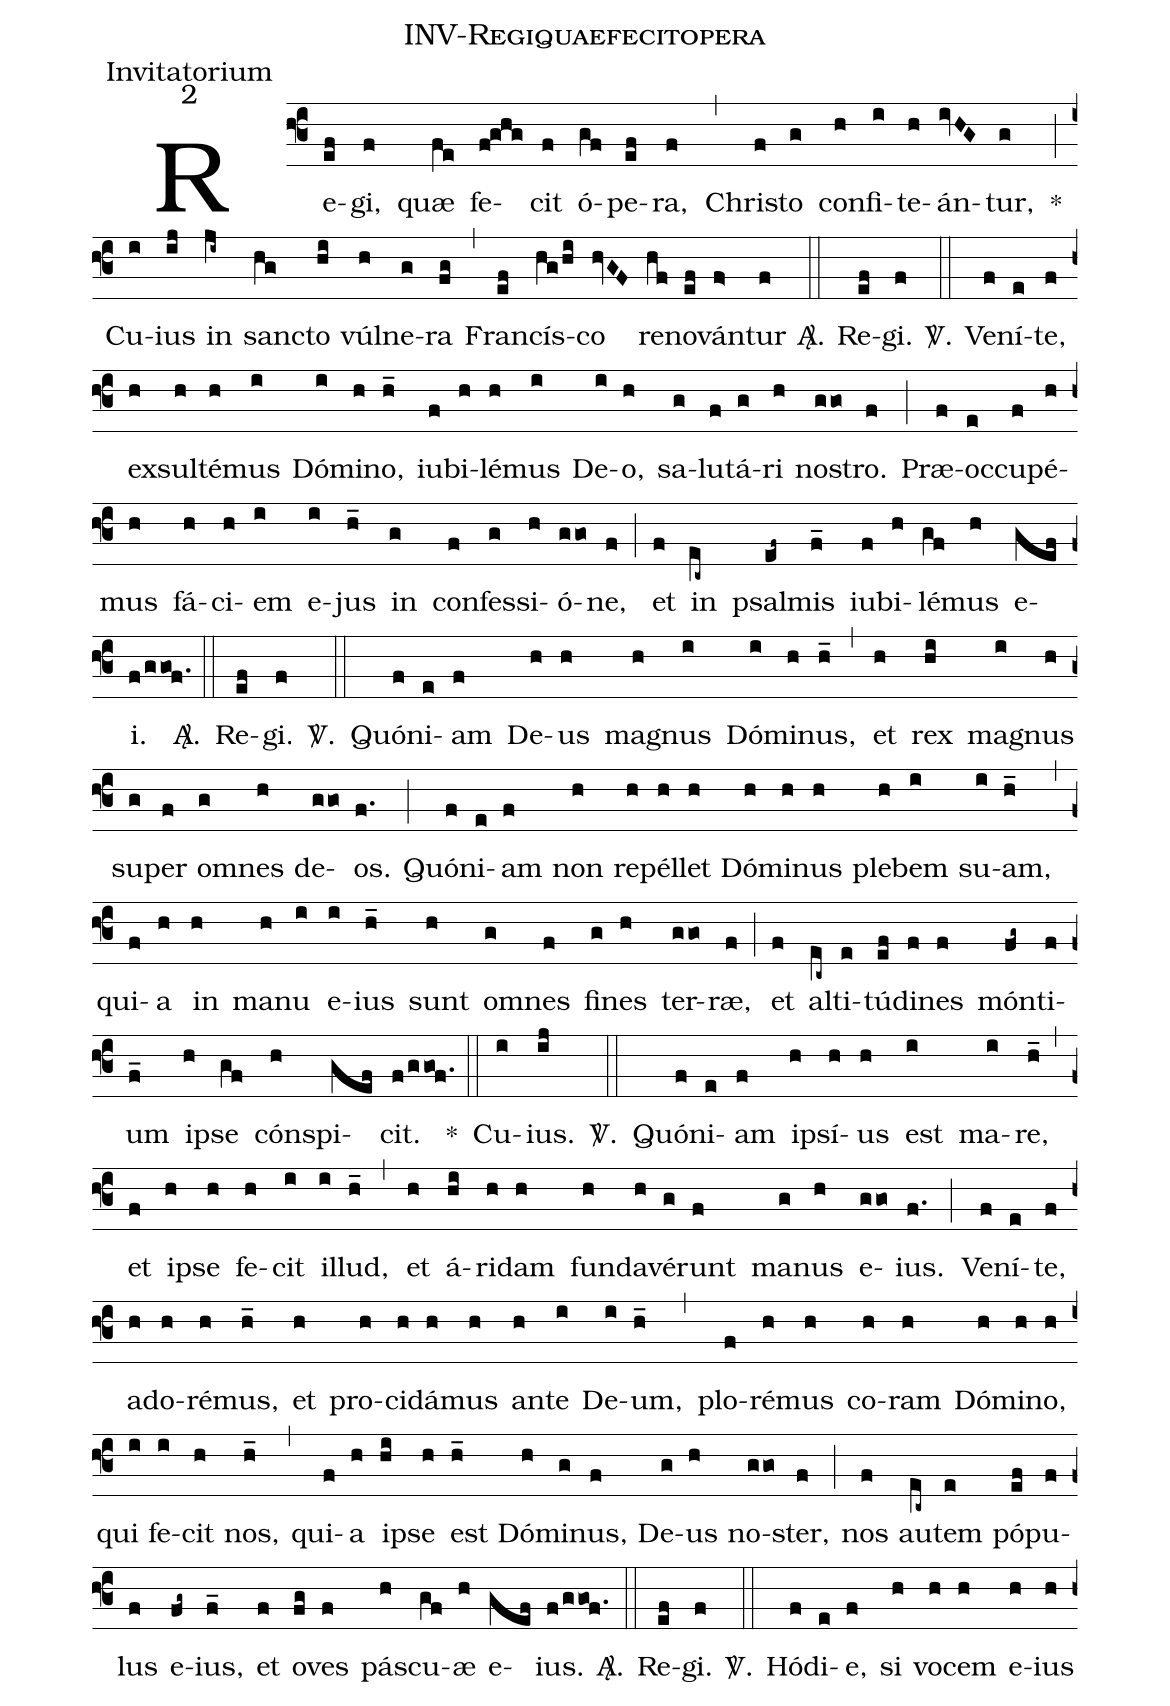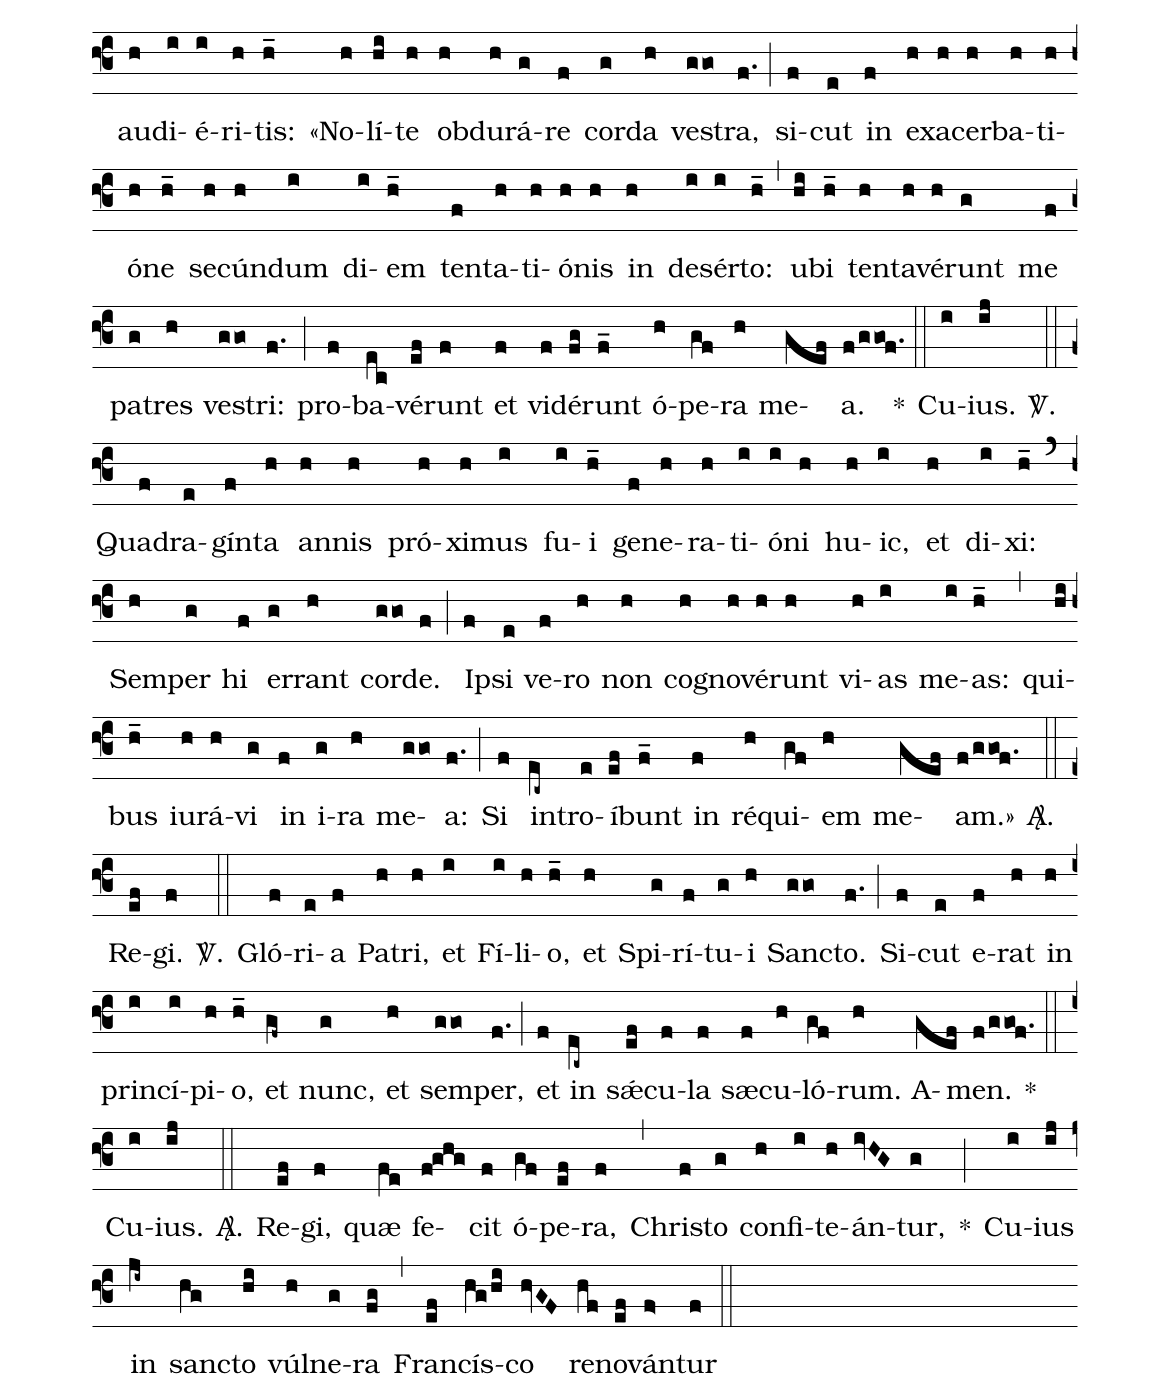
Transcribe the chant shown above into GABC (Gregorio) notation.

name:  INV-Regiquaefecitopera;
office-part: Invitatorium;
mode: 2;
%%
(f3)
Re(ef)gi,(f) quæ(fe) fe(f!ghg)cit(f) ó(gf)pe(ef)ra,(f) (,) Chri(f)sto(g) con(h)fi(i)te(h)án(ivHG)tur,(g) *(;)
Cu(i)ius(ij) in(ji~) san(hg)cto(hi) vúl(h)ne(g)ra(fg) (,) Fran(ef)cís(hg/hi)co(hvGF) re(hf)no(ef)ván(f>)tur(f) <sp>A/</sp>.(::)

Re(ef)gi.(f) <sp>V/</sp>.(::)

Ve(f)ní(e)te,(f) ex(h)sul(h)té(h)mus(i) Dó(i)mi(h)no,(h_)
iu(f)bi(h)lé(h)mus(i) De(i)o,(h) sa(g)lu(f)tá(g)ri(h) no(ggo)stro.(f) (;)
Præ(f)oc(e)cu(f)pé(h)mus(h) fá(h)ci(h)em(i) e(i)jus(h_)
in(g) con(f)fes(g)si(h)ó(ggo)ne,(f) (;)
et(f) in(ec~) psal(ef~)mis(f_) iu(f)bi(h)lé(gf)mus(h) e(gef)i.(f/ggof.) <sp>A/</sp>.(::)

Re(ef)gi.(f) <sp>V/</sp>.(::)

Quó(f)ni(e)am(f) De(h)us(h) ma(h)gnus(i) Dó(i)mi(h)nus,(h_) (,)
et(h) rex(hi) ma(i)gnus(h) su(g)per(f) om(g)nes(h) de(ggo)os.(f.) (;)
Quó(f)ni(e)am(f) non(h) re(h)pél(h)let(h) Dó(h)mi(h)nus(h) ple(h)bem(i) su(i)am,(h_) (,)
qui(f)a(h) in(h) ma(h)nu(i) e(i)ius(h_)
sunt(h) om(g)nes(f) fi(g)nes(h) ter(ggo)ræ,(f) (;)
et(f) al(ec~)ti(e)tú(ef)di(f)nes(f) món(fg~)ti(f)um(f_)
i(h)pse(gf) cón(h)spi(gef)cit.(f/ggof.) *(::)

Cu(i)ius.(ij)  <sp>V/</sp>.(::)

Quó(f)ni(e)am(f) i(h)psí(h)us(h) est(i) ma(i)re,(h_) (,)
et(f) i(h)pse(h) fe(h)cit(i) il(i)lud,(h_) (,)
et(h) á(hi)ri(h)dam(h) fun(h)da(h)vé(g)runt(f) ma(g)nus(h) e(ggo)ius.(f.) (;)
Ve(f)ní(e)te,(f) a(h)do(h)ré(h)mus,(h_) et(h) pro(h)ci(h)dá(h)mus(h) an(h)te(i) De(i)um,(h_) (,)
plo(f)ré(h)mus(h) co(h)ram(h) Dó(h)mi(h)no,(h) qui(i) fe(i)cit(h) nos,(h_) (,)
qui(f)a(h) i(hi)pse(h) est(h_) Dó(h)mi(g)nus,(f) De(g)us(h) no(ggo)ster,(f) (;)
nos(f) au(ec~)tem(e) pó(ef)pu(f)lus(f) e(fg~)ius,(f_)
et(f) o(fg)ves(f) pá(h)scu(gf)æ(h) e(gef)ius.(f/ggof.) <sp>A/</sp>.(::)

Re(ef)gi.(f)  <sp>V/</sp>.(::)

Hó(f)di(e)e,(f) si(h) vo(h)cem(h) e(h)ius(h) au(h)di(i)é(i)ri(h)tis:(h_)
«No(h)lí(hi)te(h) ob(h)du(h)rá(g)re(f) cor(g)da(h) ve(ggo)stra,(f.) (;)
si(f)cut(e) in(f) e(h)xa(h)cer(h)ba(h)ti(h)ó(h)ne(h_) se(h)cún(h)dum(i) di(i)em(h_)
ten(f)ta(h)ti(h)ó(h)nis(h) in(h) de(i)sér(i)to:(h_) (,)
u(hi)bi(h_) ten(h)ta(h)vé(h)runt(g) me(f) pa(g)tres(h) ve(ggo)stri:(f.) (;)
pro(f)ba(ec)vé(ef)runt(f) et(f) vi(f)dé(fg)runt(f_)
ó(h)pe(gf)ra(h) me(gef)a.(f/ggof.) *(::)

Cu(i)ius.(ij)  <sp>V/</sp>.(::)

Qua(f)dra(e)gín(f)ta(h) an(h)nis(h) pró(h)xi(h)mus(i) fu(i)i(h_)
ge(f)ne(h)ra(h)ti(i)ó(i)ni(h) hu(h)ic,(i)
et(h) di(i)xi:(h_) (`)
Sem(h)per(g) hi(f) er(g)rant(h) cor(ggo)de.(f) (;)
I(f)psi(e) ve(f)ro(h) non(h) co(h)gno(h)vé(h)runt(h) vi(h)as(i) me(i)as:(h_) (,)
qui(hi)bus(h_) iu(h)rá(h)vi(g) in(f) i(g)ra(h) me(ggo)a:(f.) (;)
Si(f) in(ec~)tro(e)í(ef)bunt(f_)
in(f) ré(h)qui(gf)em(h) me(gef)am.»(f/ggof.) <sp>A/</sp>.(::)

Re(ef)gi.(f)  <sp>V/</sp>.(::)

Gló(f)ri(e)a(f) Pa(h)tri,(h) et(i) Fí(i)li(h)o,(h_)
et(h) Spi(g)rí(f)tu(g)i(h) San(ggo)cto.(f.) (;)
Si(f)cut(e) e(f)rat(h) in(h) prin(i)cí(i)pi(h)o,(h_)
et(gf~) nunc,(g) et(h) sem(ggo)per,(f.) (;)
et(f) in(ec~) sǽ(ef)cu(f)la(f) sæ(f)cu(h)ló(gf)rum.(h) A(gef)men.(f/ggof.) *(::)

Cu(i)ius.(ij)   <sp>A/</sp>.(::)

Re(ef)gi,(f) quæ(fe) fe(f!ghg)cit(f) ó(gf)pe(ef)ra,(f) (,) Chri(f)sto(g) con(h)fi(i)te(h)án(ivHG)tur,(g) *(;)
Cu(i)ius(ij) in(ji~) san(hg)cto(hi) vúl(h)ne(g)ra(fg) (,) Fran(ef)cís(hg/hi)co(hvGF)  re(hf)no(ef)ván(f>)tur(f) (::)
